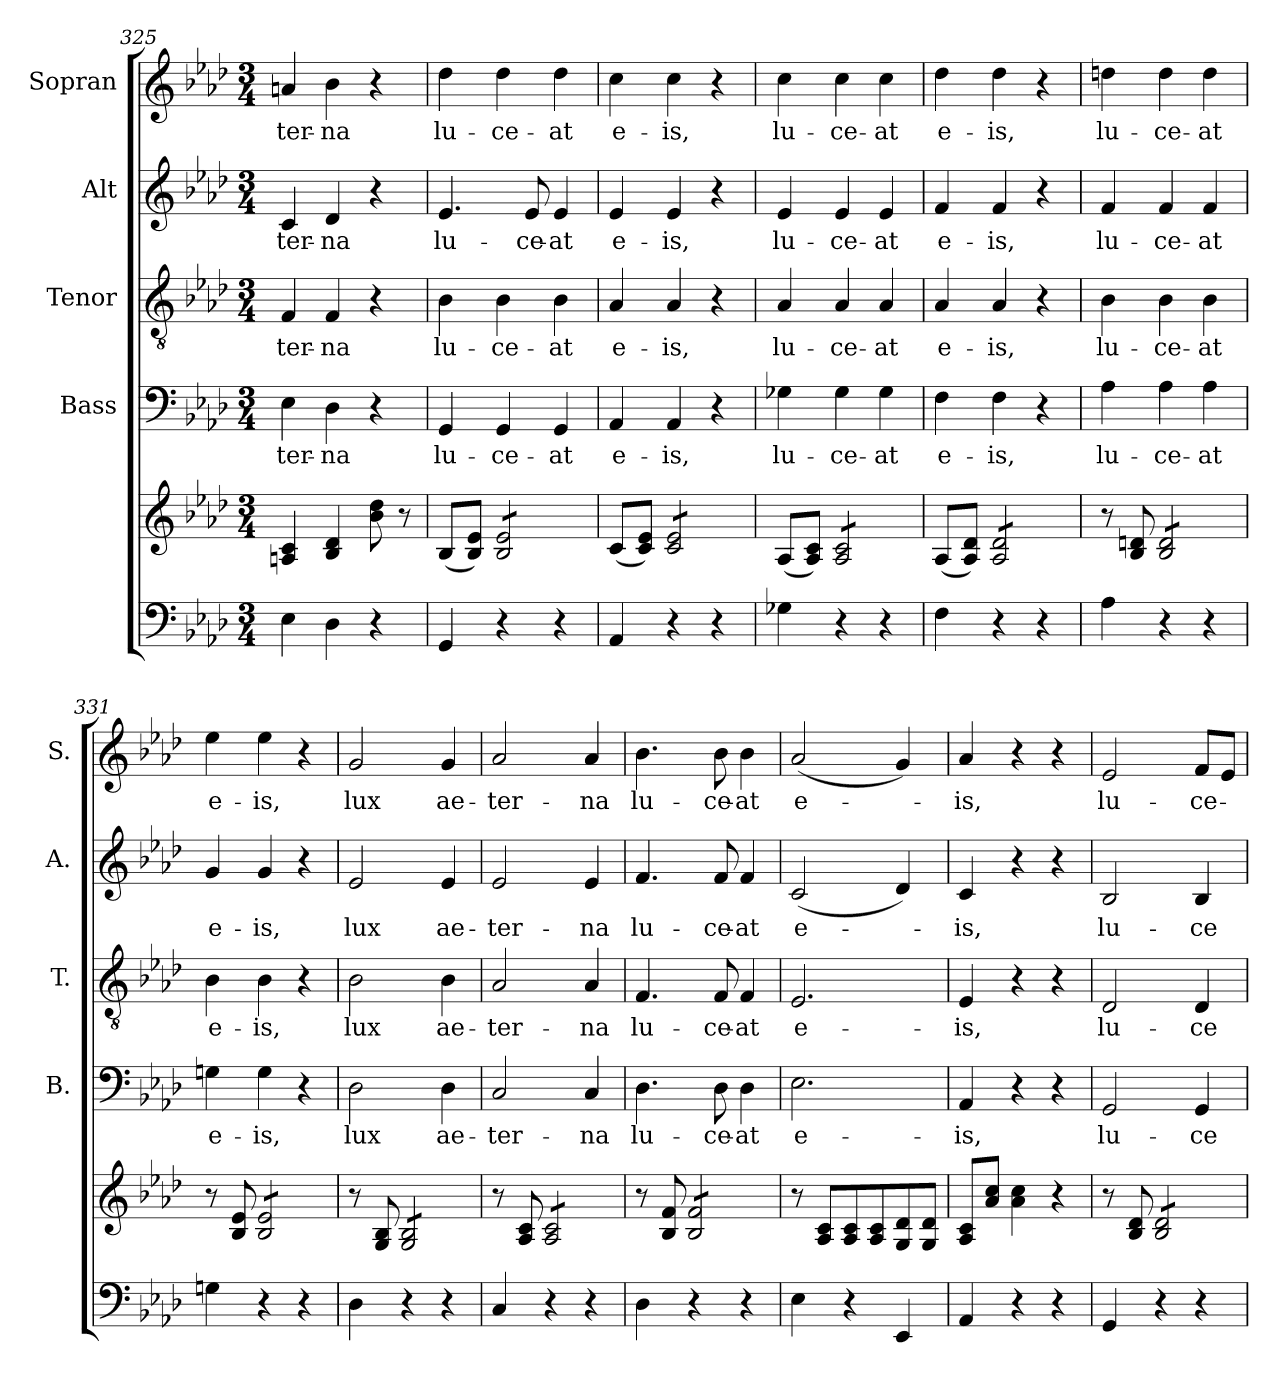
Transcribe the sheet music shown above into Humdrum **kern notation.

**kern	**kern	**kern	**text	**kern	**text	**kern	**text	**kern	**text
*part5	*part5	*part4	*part4	*part3	*part3	*part2	*part2	*part1	*part1
*staff6	*staff5	*staff4	*staff4	*staff3	*staff3	*staff2	*staff2	*staff1	*staff1
*	*	*I"Bass	*	*I"Tenor	*	*I"Alt	*	*I"Sopran	*
*	*	*I'B.	*	*I'T.	*	*I'A.	*	*I'S.	*
*clefF4	*clefG2	*clefF4	*	*clefGv2	*	*clefG2	*	*clefG2	*
*k[b-e-a-d-]	*k[b-e-a-d-]	*k[b-e-a-d-]	*	*k[b-e-a-d-]	*	*k[b-e-a-d-]	*	*k[b-e-a-d-]	*
*A-:	*A-:	*A-:	*	*A-:	*	*A-:	*	*A-:	*
*M3/4	*M3/4	*M3/4	*	*M3/4	*	*M3/4	*	*M3/4	*
=325	=325	=325	=325	=325	=325	=325	=325	=325	=325
!	!	!	!LO:LY:b	!	!LO:LY:b	!	!LO:LY:b	!	!LO:LY:b
4E-\	4An/ 4c/	4E-\	-ter-	4F/	-ter-	4c/	-ter-	4an/	-ter-
!	!	!	!LO:LY:b	!	!LO:LY:b	!	!LO:LY:b	!	!LO:LY:b
4D-\	4B-/ 4d-/	4D-\	-na	4F/	-na	4d-/	-na	4b-\	-na
4r	8b-\ 8dd-\	4r	.	4r	.	4r	.	4r	.
.	8r	.	.	.	.	.	.	.	.
=326	=326	=326	=326	=326	=326	=326	=326	=326	=326
!	!	!	!LO:LY:b	!	!LO:LY:b	!	!LO:LY:b	!	!LO:LY:b
4GG/	(<8B-/L	4GG/	lu-	4B-\	lu-	4.e-/	lu-	4dd-\	lu-
.	8B-/ 8e-/J)	.	.	.	.	.	.	.	.
!	!	!	!LO:LY:b	!	!LO:LY:b	!	!	!	!LO:LY:b
*	*tremolo	*	*	*	*	*	*	*	*
4r	8B-/ 8e-/L	4GG/	-ce-	4B-\	-ce-	.	.	4dd-\	-ce-
!	!	!	!	!	!	!	!LO:LY:b	!	!
.	8B-/ 8e-/	.	.	.	.	8e-/	-ce-	.	.
!	!	!	!LO:LY:b	!	!LO:LY:b	!	!LO:LY:b	!	!LO:LY:b
4r	8B-/ 8e-/	4GG/	-at	4B-\	-at	4e-/	-at	4dd-\	-at
.	8B-/ 8e-/J	.	.	.	.	.	.	.	.
*	*Xtremolo	*	*	*	*	*	*	*	*
=327	=327	=327	=327	=327	=327	=327	=327	=327	=327
!	!	!	!LO:LY:b	!	!LO:LY:b	!	!LO:LY:b	!	!LO:LY:b
4AA-/	(<8c/L	4AA-/	e-	4A-/	e-	4e-/	e-	4cc\	e-
.	8c/ 8e-/J)	.	.	.	.	.	.	.	.
!	!	!	!LO:LY:b	!	!LO:LY:b	!	!LO:LY:b	!	!LO:LY:b
*	*tremolo	*	*	*	*	*	*	*	*
4r	8c/ 8e-/L	4AA-/	-is,	4A-/	-is,	4e-/	-is,	4cc\	-is,
.	8c/ 8e-/	.	.	.	.	.	.	.	.
4r	8c/ 8e-/	4r	.	4r	.	4r	.	4r	.
.	8c/ 8e-/J	.	.	.	.	.	.	.	.
*	*Xtremolo	*	*	*	*	*	*	*	*
=328	=328	=328	=328	=328	=328	=328	=328	=328	=328
!	!	!	!LO:LY:b	!	!LO:LY:b	!	!LO:LY:b	!	!LO:LY:b
4G-X\	(<8A-/L	4G-X\	lu-	4A-/	lu-	4e-/	lu-	4cc\	lu-
.	8A-/ 8c/J)	.	.	.	.	.	.	.	.
!	!	!	!LO:LY:b	!	!LO:LY:b	!	!LO:LY:b	!	!LO:LY:b
*	*tremolo	*	*	*	*	*	*	*	*
4r	8A-/ 8c/L	4G-\	-ce-	4A-/	-ce-	4e-/	-ce-	4cc\	-ce-
.	8A-/ 8c/	.	.	.	.	.	.	.	.
!	!	!	!LO:LY:b	!	!LO:LY:b	!	!LO:LY:b	!	!LO:LY:b
4r	8A-/ 8c/	4G-\	-at	4A-/	-at	4e-/	-at	4cc\	-at
.	8A-/ 8c/J	.	.	.	.	.	.	.	.
*	*Xtremolo	*	*	*	*	*	*	*	*
=329	=329	=329	=329	=329	=329	=329	=329	=329	=329
!	!	!	!LO:LY:b	!	!LO:LY:b	!	!LO:LY:b	!	!LO:LY:b
4F\	(<8A-/L	4F\	e-	4A-/	e-	4f/	e-	4dd-\	e-
.	8A-/ 8d-/J)	.	.	.	.	.	.	.	.
!	!	!	!LO:LY:b	!	!LO:LY:b	!	!LO:LY:b	!	!LO:LY:b
*	*tremolo	*	*	*	*	*	*	*	*
4r	8A-/ 8d-/L	4F\	-is,	4A-/	-is,	4f/	-is,	4dd-\	-is,
.	8A-/ 8d-/	.	.	.	.	.	.	.	.
4r	8A-/ 8d-/	4r	.	4r	.	4r	.	4r	.
.	8A-/ 8d-/J	.	.	.	.	.	.	.	.
*	*Xtremolo	*	*	*	*	*	*	*	*
!!LO:PB:g=z
=330	=330	=330	=330	=330	=330	=330	=330	=330	=330
!	!	!	!LO:LY:b	!	!LO:LY:b	!	!LO:LY:b	!	!LO:LY:b
4A-\	8r	4A-\	lu-	4B-\	lu-	4f/	lu-	4ddn\	lu-
.	8B-/ 8dn/	.	.	.	.	.	.	.	.
!	!	!	!LO:LY:b	!	!LO:LY:b	!	!LO:LY:b	!	!LO:LY:b
*	*tremolo	*	*	*	*	*	*	*	*
4r	8B-/ 8d/L	4A-\	-ce-	4B-\	-ce-	4f/	-ce-	4dd\	-ce-
.	8B-/ 8d/	.	.	.	.	.	.	.	.
!	!	!	!LO:LY:b	!	!LO:LY:b	!	!LO:LY:b	!	!LO:LY:b
4r	8B-/ 8d/	4A-\	-at	4B-\	-at	4f/	-at	4dd\	-at
.	8B-/ 8d/J	.	.	.	.	.	.	.	.
*	*Xtremolo	*	*	*	*	*	*	*	*
=331	=331	=331	=331	=331	=331	=331	=331	=331	=331
!	!	!	!LO:LY:b	!	!LO:LY:b	!	!LO:LY:b	!	!LO:LY:b
4Gn\	8r	4Gn\	e-	4B-\	e-	4g/	e-	4ee-\	e-
.	8B-/ 8e-/	.	.	.	.	.	.	.	.
!	!	!	!LO:LY:b	!	!LO:LY:b	!	!LO:LY:b	!	!LO:LY:b
*	*tremolo	*	*	*	*	*	*	*	*
4r	8B-/ 8e-/L	4G\	-is,	4B-\	-is,	4g/	-is,	4ee-\	-is,
.	8B-/ 8e-/	.	.	.	.	.	.	.	.
4r	8B-/ 8e-/	4r	.	4r	.	4r	.	4r	.
.	8B-/ 8e-/J	.	.	.	.	.	.	.	.
*	*Xtremolo	*	*	*	*	*	*	*	*
=332	=332	=332	=332	=332	=332	=332	=332	=332	=332
!	!	!	!LO:LY:b	!	!LO:LY:b	!	!LO:LY:b	!	!LO:LY:b
4D-\	8r	2D-\	lux	2B-\	lux	2e-/	lux	2g/	lux
.	8G/ 8B-/	.	.	.	.	.	.	.	.
*	*tremolo	*	*	*	*	*	*	*	*
4r	8G/ 8B-/L	.	.	.	.	.	.	.	.
.	8G/ 8B-/	.	.	.	.	.	.	.	.
!	!	!	!LO:LY:b	!	!LO:LY:b	!	!LO:LY:b	!	!LO:LY:b
4r	8G/ 8B-/	4D-\	ae-	4B-\	ae-	4e-/	ae-	4g/	ae-
.	8G/ 8B-/J	.	.	.	.	.	.	.	.
*	*Xtremolo	*	*	*	*	*	*	*	*
=333	=333	=333	=333	=333	=333	=333	=333	=333	=333
!	!	!	!LO:LY:b	!	!LO:LY:b	!	!LO:LY:b	!	!LO:LY:b
4C/	8r	2C/	-ter-	2A-/	-ter-	2e-/	-ter-	2a-/	-ter-
.	8A-/ 8c/	.	.	.	.	.	.	.	.
*	*tremolo	*	*	*	*	*	*	*	*
4r	8A-/ 8c/L	.	.	.	.	.	.	.	.
.	8A-/ 8c/	.	.	.	.	.	.	.	.
!	!	!	!LO:LY:b	!	!LO:LY:b	!	!LO:LY:b	!	!LO:LY:b
4r	8A-/ 8c/	4C/	-na	4A-/	-na	4e-/	-na	4a-/	-na
.	8A-/ 8c/J	.	.	.	.	.	.	.	.
*	*Xtremolo	*	*	*	*	*	*	*	*
=334	=334	=334	=334	=334	=334	=334	=334	=334	=334
!	!	!	!LO:LY:b	!	!LO:LY:b	!	!LO:LY:b	!	!LO:LY:b
4D-\	8r	4.D-\	lu-	4.F/	lu-	4.f/	lu-	4.b-\	lu-
.	8B-/ 8f/	.	.	.	.	.	.	.	.
*	*tremolo	*	*	*	*	*	*	*	*
4r	8B-/ 8f/L	.	.	.	.	.	.	.	.
!	!	!	!LO:LY:b	!	!LO:LY:b	!	!LO:LY:b	!	!LO:LY:b
.	8B-/ 8f/	8D-\	-ce-	8F/	-ce-	8f/	-ce-	8b-\	-ce-
!	!	!	!LO:LY:b	!	!LO:LY:b	!	!LO:LY:b	!	!LO:LY:b
4r	8B-/ 8f/	4D-\	-at	4F/	-at	4f/	-at	4b-\	-at
.	8B-/ 8f/J	.	.	.	.	.	.	.	.
*	*Xtremolo	*	*	*	*	*	*	*	*
=335	=335	=335	=335	=335	=335	=335	=335	=335	=335
!	!	!	!LO:LY:b	!	!LO:LY:b	!	!LO:LY:b	!	!LO:LY:b
4E-\	8r	2.E-\	e-	2.E-/	e-	(<2c/	e-	(<2a-/	e-
.	8A-/ 8c/L	.	.	.	.	.	.	.	.
4r	8A-/ 8c/	.	.	.	.	.	.	.	.
.	8A-/ 8c/	.	.	.	.	.	.	.	.
4EE-/	8G/ 8d-/	.	.	.	.	4d-/)	.	4g/)	.
.	8G/ 8d-/J	.	.	.	.	.	.	.	.
!!LO:LB:g=z
=336	=336	=336	=336	=336	=336	=336	=336	=336	=336
!	!	!	!LO:LY:b	!	!LO:LY:b	!	!LO:LY:b	!	!LO:LY:b
4AA-/	8A-/ 8c/L	4AA-/	-is,	4E-/	-is,	4c/	-is,	4a-/	-is,
.	8a-/ 8cc/J	.	.	.	.	.	.	.	.
4r	4a-\ 4cc\	4r	.	4r	.	4r	.	4r	.
4r	4r	4r	.	4r	.	4r	.	4r	.
=337	=337	=337	=337	=337	=337	=337	=337	=337	=337
!	!	!	!LO:LY:b	!	!LO:LY:b	!	!LO:LY:b	!	!LO:LY:b
4GG/	8r	2GG/	lu-	2D-/	lu-	2B-/	lu-	2e-/	lu-
.	8B-/ 8d-/	.	.	.	.	.	.	.	.
*	*tremolo	*	*	*	*	*	*	*	*
4r	8B-/ 8d-/L	.	.	.	.	.	.	.	.
.	8B-/ 8d-/	.	.	.	.	.	.	.	.
!	!	!	!LO:LY:b	!	!LO:LY:b	!	!LO:LY:b	!	!LO:LY:b
4r	8B-/ 8d-/	4GG/	-ce-	4D-/	-ce-	4B-/	-ce-	8f/L	-ce-
.	8B-/ 8d-/J	.	.	.	.	.	.	8e-/J	.
*	*Xtremolo	*	*	*	*	*	*	*	*
=	=	=	=	=	=	=	=	=	=
*-	*-	*-	*-	*-	*-	*-	*-	*-	*-
